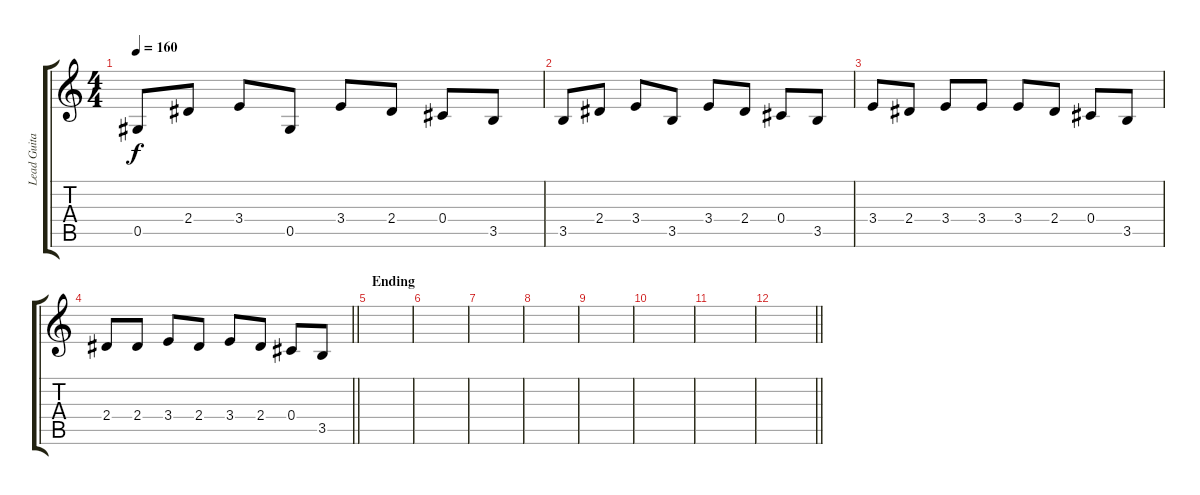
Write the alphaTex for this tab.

\track ("Lead Guitar" "Lead Guita") {instrument distortionguitar}
\staff {score tabs}
\tuning (Eb4 Bb3 Gb3 Db3 Ab2 Db2) {hide}
\ts (4 4)
\tempo 160
\clef g2
\ks c
0.5.8{dy f} 2.4.8 3.4.8 0.5.8 3.4.8 2.4.8 0.4.8 3.5.8 |
3.5.8 2.4.8 3.4.8 3.5.8 3.4.8 2.4.8 0.4.8 3.5.8 |
3.4.8 2.4.8 3.4.8 3.4.8 3.4.8 2.4.8 0.4.8 3.5.8 |
\barLineRight lightlight
2.4.8 2.4.8 3.4.8 2.4.8 3.4.8 2.4.8 0.4.8 3.5.8 |
\section ("" "Ending")
|
|
|
|
|
|
|
\barLineRight lightlight
